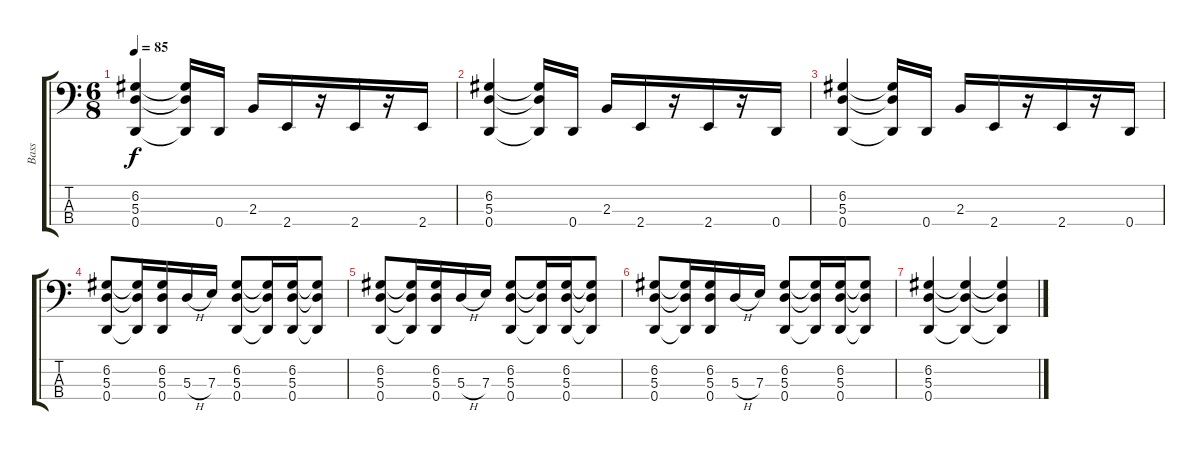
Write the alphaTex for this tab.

\track ("Bass" "Bass") {instrument electricbassfinger}
\staff {score tabs}
\tuning (G2 D2 A1 D1) {hide}
\ts (6 8)
\tempo 85
\clef f4
\ks c
(6.2 5.3 0.4).4{dy f} (6.2{t} 5.3{t} 0.4{t}).16 0.4.16 2.3.16 2.4.16 r.16 2.4.16 r.16 2.4.16 |
(6.2 5.3 0.4).4 (6.2{t} 5.3{t} 0.4{t}).16 0.4.16 2.3.16 2.4.16 r.16 2.4.16 r.16 0.4.16 |
(6.2 5.3 0.4).4 (6.2{t} 5.3{t} 0.4{t}).16 0.4.16 2.3.16 2.4.16 r.16 2.4.16 r.16 0.4.16 |
(6.2 5.3 0.4).8 (6.2{t} 5.3{t} 0.4{t}).16 (6.2 5.3 0.4).16 5.3{h}.16 7.3.16 (6.2 5.3 0.4).8 (6.2{t} 5.3{t} 0.4{t}).16 (6.2 5.3 0.4).16 (6.2{t} 5.3{t} 0.4{t}).8 |
(6.2 5.3 0.4).8 (6.2{t} 5.3{t} 0.4{t}).16 (6.2 5.3 0.4).16 5.3{h}.16 7.3.16 (6.2 5.3 0.4).8 (6.2{t} 5.3{t} 0.4{t}).16 (6.2 5.3 0.4).16 (6.2{t} 5.3{t} 0.4{t}).8 |
(6.2 5.3 0.4).8 (6.2{t} 5.3{t} 0.4{t}).16 (6.2 5.3 0.4).16 5.3{h}.16 7.3.16 (6.2 5.3 0.4).8 (6.2{t} 5.3{t} 0.4{t}).16 (6.2 5.3 0.4).16 (6.2{t} 5.3{t} 0.4{t}).8 |
(6.2 5.3 0.4).4 (6.2{t} 5.3{t} 0.4{t}).4 (6.2{t} 5.3{t} 0.4{t}).4
